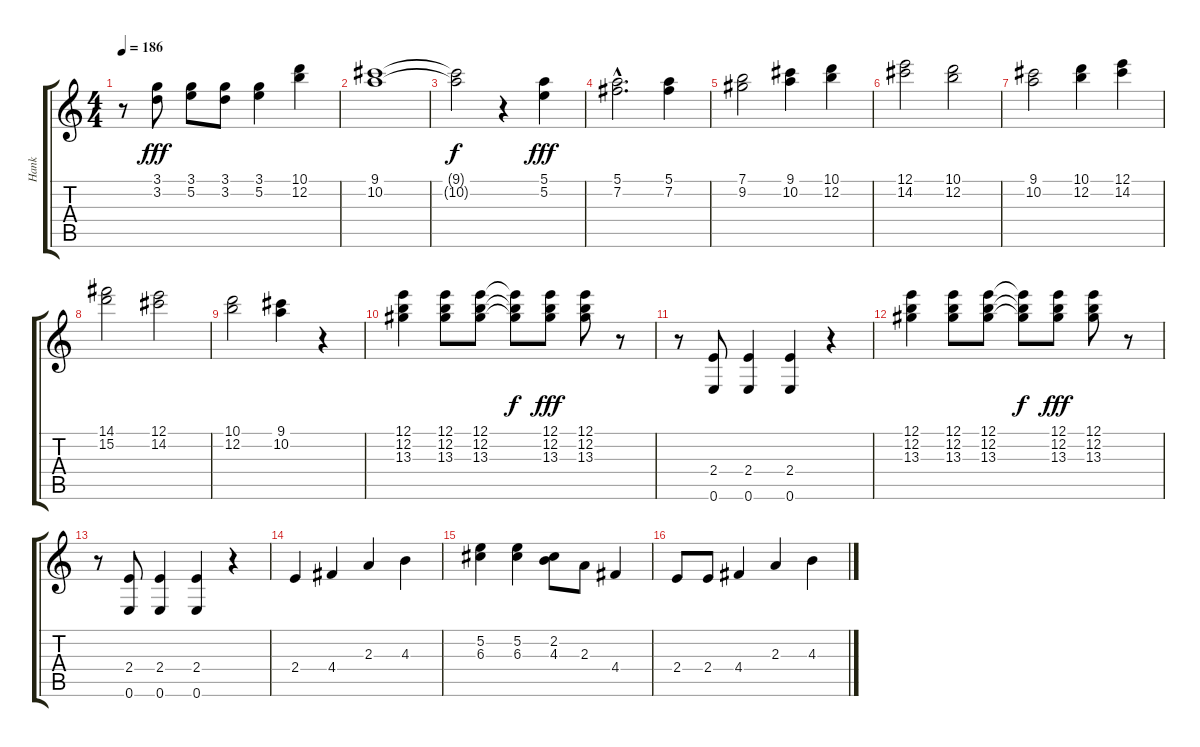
\track ("Hank" "Hank") {instrument electricguitarjazz}
\staff {score tabs}
\tuning (E4 B3 G3 D3 A2 E2) {hide}
\ts (4 4)
\tempo 186
\clef g2
\ks c
r.8{dy fff} (3.1 3.2).8 (3.1 5.2).8 (3.1 3.2).8 (3.1 5.2).4 (10.1 12.2).4 |
(9.1 10.2).1 |
(9.1{t} 10.2{t}).2{dy f} r.4 (5.1 5.2).4{dy fff} |
(5.1{hac} 7.2{hac}).2{d} (5.1 7.2).4 |
(7.1 9.2).2 (9.1 10.2).4 (10.1 12.2).4 |
(12.1 14.2).2 (10.1 12.2).2 |
(9.1 10.2).2 (10.1 12.2).4 (12.1 14.2).4 |
(14.1 15.2).2 (12.1 14.2).2 |
(10.1 12.2).2 (9.1 10.2).4 r.4 |
(12.1 12.2 13.3).4 (12.1 12.2 13.3).8 (12.1 12.2 13.3).8 (12.1{t} 12.2{t} 13.3{t}).8{dy f} (12.1 12.2 13.3).8{dy fff} (12.1 12.2 13.3).8 r.8 |
r.8 (2.4 0.6).8{volume 16 instrument electricguitarjazz} (2.4 0.6).4 (2.4 0.6).4 r.4 |
(12.1 12.2 13.3).4{volume 16 instrument electricguitarjazz} (12.1 12.2 13.3).8 (12.1 12.2 13.3).8 (12.1{t} 12.2{t} 13.3{t}).8{dy f} (12.1 12.2 13.3).8{dy fff} (12.1 12.2 13.3).8 r.8 |
r.8 (2.4 0.6).8{volume 16 instrument electricguitarjazz} (2.4 0.6).4 (2.4 0.6).4 r.4 |
2.4.4{volume 16 instrument electricguitarjazz} 4.4.4 2.3.4 4.3.4 |
(5.2 6.3).4 (5.2 6.3).4 (2.2 4.3).8 2.3.8 4.4.4 |
2.4.8 2.4.8 4.4.4 2.3.4 4.3.4
